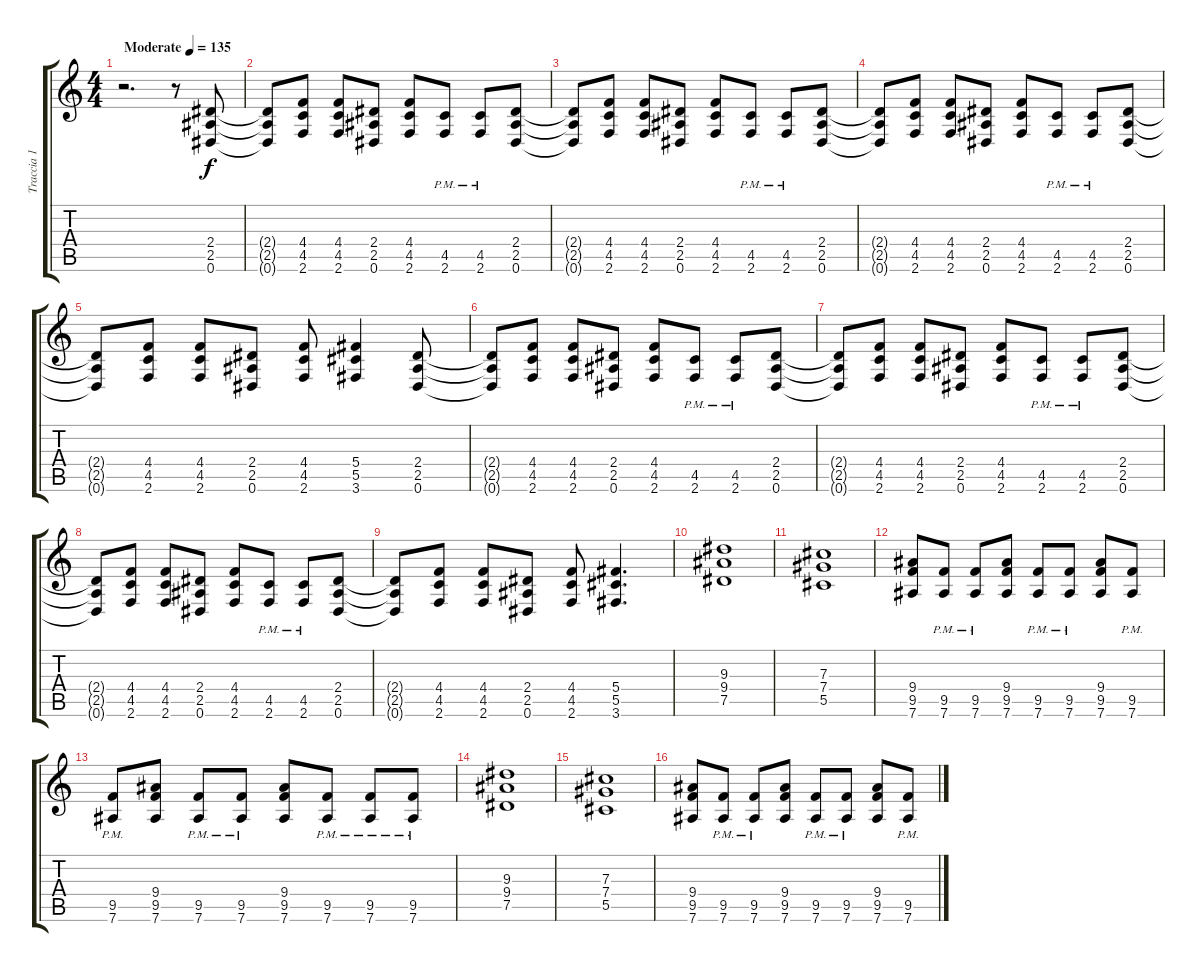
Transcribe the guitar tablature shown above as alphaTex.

\track ("Traccia 1" "Traccia 1") {instrument overdrivenguitar}
\staff {score tabs}
\tuning (Eb4 Bb3 Gb3 Db3 Ab2 Eb2) {hide}
\ts (4 4)
\tempo (135 "Moderate")
\clef g2
\ks c
r.2{d dy f instrument overdrivenguitar} r.8 (2.4 2.5 0.6).8 |
(2.4{t} 2.5{t} 0.6{t}).8 (4.4 4.5 2.6).8 (4.4 4.5 2.6).8 (2.4 2.5 0.6).8 (4.4 4.5 2.6).8 (4.5{pm} 2.6{pm}).8 (4.5{pm} 2.6{pm}).8 (2.4 2.5 0.6).8 |
(2.4{t} 2.5{t} 0.6{t}).8 (4.4 4.5 2.6).8 (4.4 4.5 2.6).8 (2.4 2.5 0.6).8 (4.4 4.5 2.6).8 (4.5{pm} 2.6{pm}).8 (4.5{pm} 2.6{pm}).8 (2.4 2.5 0.6).8 |
(2.4{t} 2.5{t} 0.6{t}).8 (4.4 4.5 2.6).8 (4.4 4.5 2.6).8 (2.4 2.5 0.6).8 (4.4 4.5 2.6).8 (4.5{pm} 2.6{pm}).8 (4.5{pm} 2.6{pm}).8 (2.4 2.5 0.6).8 |
(2.4{t} 2.5{t} 0.6{t}).8 (4.4 4.5 2.6).8 (4.4 4.5 2.6).8 (2.4 2.5 0.6).8 (4.4 4.5 2.6).8 (5.4 5.5 3.6).4 (2.4 2.5 0.6).8 |
(2.4{t} 2.5{t} 0.6{t}).8 (4.4 4.5 2.6).8 (4.4 4.5 2.6).8 (2.4 2.5 0.6).8 (4.4 4.5 2.6).8 (4.5{pm} 2.6{pm}).8 (4.5{pm} 2.6{pm}).8 (2.4 2.5 0.6).8 |
(2.4{t} 2.5{t} 0.6{t}).8 (4.4 4.5 2.6).8 (4.4 4.5 2.6).8 (2.4 2.5 0.6).8 (4.4 4.5 2.6).8 (4.5{pm} 2.6{pm}).8 (4.5{pm} 2.6{pm}).8 (2.4 2.5 0.6).8 |
(2.4{t} 2.5{t} 0.6{t}).8 (4.4 4.5 2.6).8 (4.4 4.5 2.6).8 (2.4 2.5 0.6).8 (4.4 4.5 2.6).8 (4.5{pm} 2.6{pm}).8 (4.5{pm} 2.6{pm}).8 (2.4 2.5 0.6).8 |
(2.4{t} 2.5{t} 0.6{t}).8 (4.4 4.5 2.6).8 (4.4 4.5 2.6).8 (2.4 2.5 0.6).8 (4.4 4.5 2.6).8 (5.4 5.5 3.6).4{d} |
(9.3 9.4 7.5).1 |
(7.3 7.4 5.5).1 |
(9.4 9.5 7.6).8 (9.5{pm} 7.6{pm}).8 (9.5{pm} 7.6{pm}).8 (9.4 9.5 7.6).8 (9.5{pm} 7.6{pm}).8 (9.5{pm} 7.6{pm}).8 (9.4 9.5 7.6).8 (9.5{pm} 7.6{pm}).8 |
(9.5{pm} 7.6{pm}).8 (9.4 9.5 7.6).8 (9.5{pm} 7.6{pm}).8 (9.5{pm} 7.6{pm}).8 (9.4 9.5 7.6).8 (9.5{pm} 7.6{pm}).8 (9.5{pm} 7.6{pm}).8 (9.5{pm} 7.6{pm}).8 |
(9.3 9.4 7.5).1 |
(7.3 7.4 5.5).1 |
(9.4 9.5 7.6).8 (9.5{pm} 7.6{pm}).8 (9.5{pm} 7.6{pm}).8 (9.4 9.5 7.6).8 (9.5{pm} 7.6{pm}).8 (9.5{pm} 7.6{pm}).8 (9.4 9.5 7.6).8 (9.5{pm} 7.6{pm}).8
